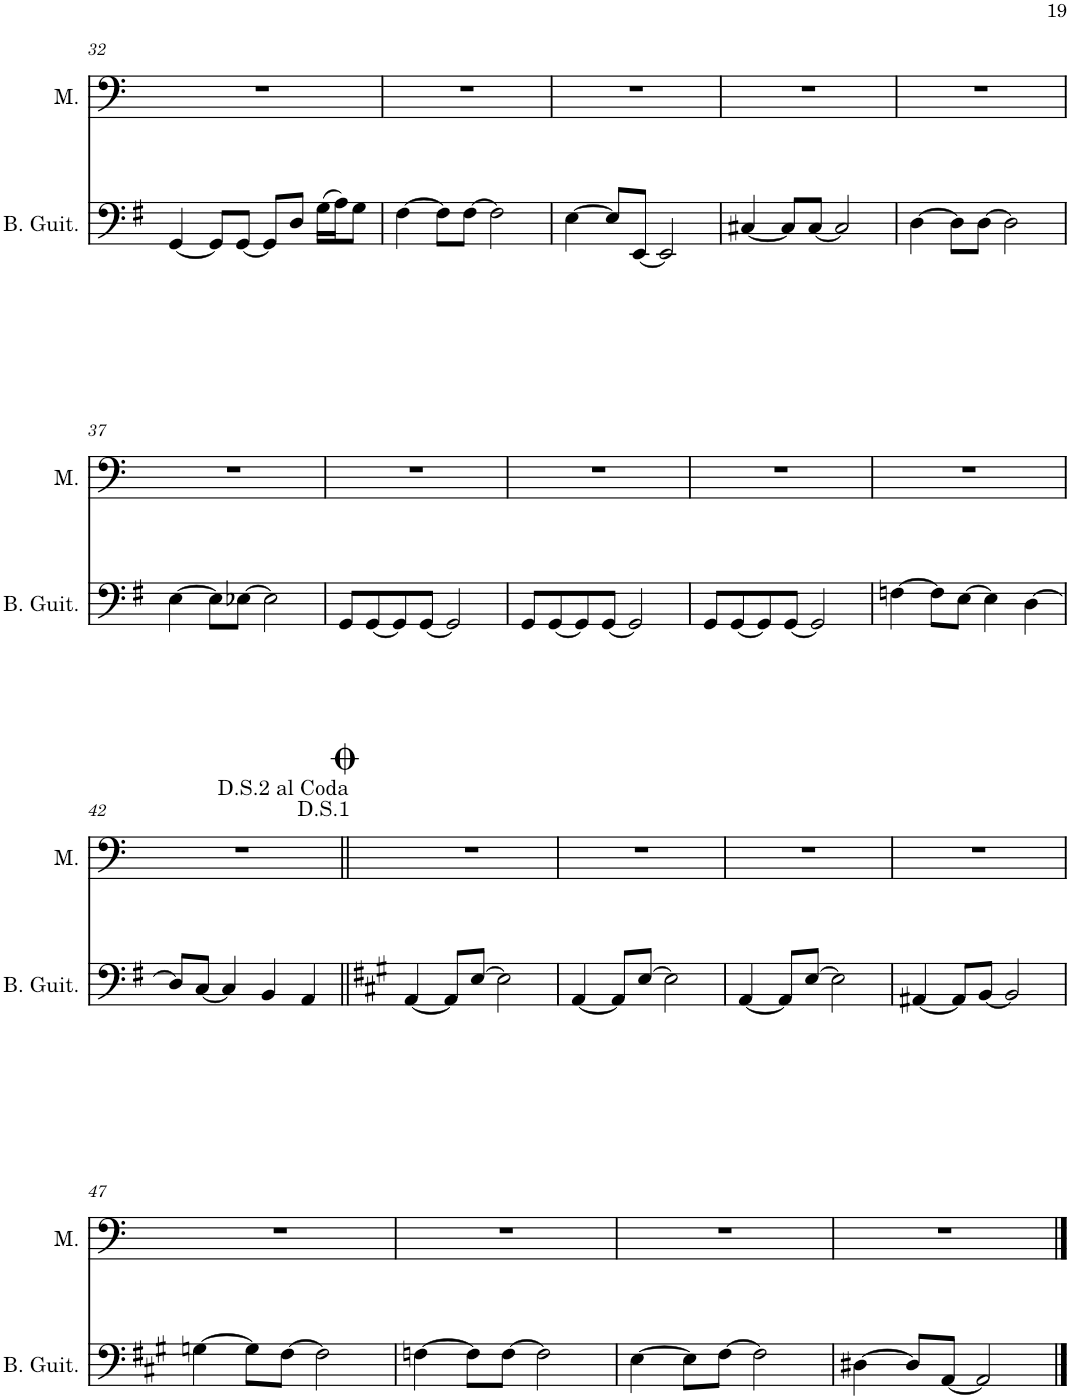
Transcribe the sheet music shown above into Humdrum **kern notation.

**kern	**kern
*part2	*part1
*staff2	*staff1
*I"Bass Guitar	*I"Men
*I'B. Guit.	*I'M.
!!LO:PB:g=z
*clefF4	*clefF4
*Trd7c12	*
*k[f#]	*k[]
*M4/4	*M4/4
=32	=32
[4GG/	1r
8GG/L]	.
[8GG/J	.
8GG/L]	.
8D/J	.
(16G\LL	.
16A\J)	.
8G\J	.
=33	=33
[4F#\	1r
8F#\L]	.
[8F#\J	.
2F#\]	.
=34	=34
[4E\	1r
8E/L]	.
[8EE/J	.
2EE/]	.
=35	=35
[4C#X/	1r
8C#/L]	.
[8C#/J	.
2C#/]	.
=36	=36
[4D\	1r
8D\L]	.
[8D\J	.
2D\]	.
!!LO:LB:g=z
=37	=37
[4E\	1r
8E\L]	.
[8E-X\J	.
2E-\]	.
=38	=38
8GG/L	1r
[8GG/	.
8GG/]	.
[8GG/J	.
2GG/]	.
=39	=39
8GG/L	1r
[8GG/	.
8GG/]	.
[8GG/J	.
2GG/]	.
=40	=40
8GG/L	1r
[8GG/	.
8GG/]	.
[8GG/J	.
2GG/]	.
=41	=41
[4Fn\	1r
8F\L]	.
[8E\J	.
4E\]	.
[4D\	.
!!LO:LB:g=z
=42	=42
8D/L]	1r
[8C/J	.
4C/]	.
4BB/	.
4AA/	.
!	!LO:TX:a:t=D.S.2 al Coda
=43||	=43||
*k[f#c#g#]	*
[4AA/	1r
8AA/L]	.
[8E/J	.
2E\]	.
=44	=44
[4AA/	1r
8AA/L]	.
[8E/J	.
2E\]	.
=45	=45
[4AA/	1r
8AA/L]	.
[8E/J	.
2E\]	.
=46	=46
[4AA#X/	1r
8AA#/L]	.
[8BB/J	.
2BB/]	.
!!LO:LB:g=z
=47	=47
[4Gn\	1r
8G\L]	.
[8F#\J	.
2F#\]	.
=48	=48
[4Fn\	1r
8F\L]	.
[8F\J	.
2F\]	.
=49	=49
[4E\	1r
8E\L]	.
[8F#\J	.
2F#\]	.
=50	=50
[4D#X\	1r
8D#/L]	.
[8AA/J	.
2AA/]	.
==	==
*-	*-
